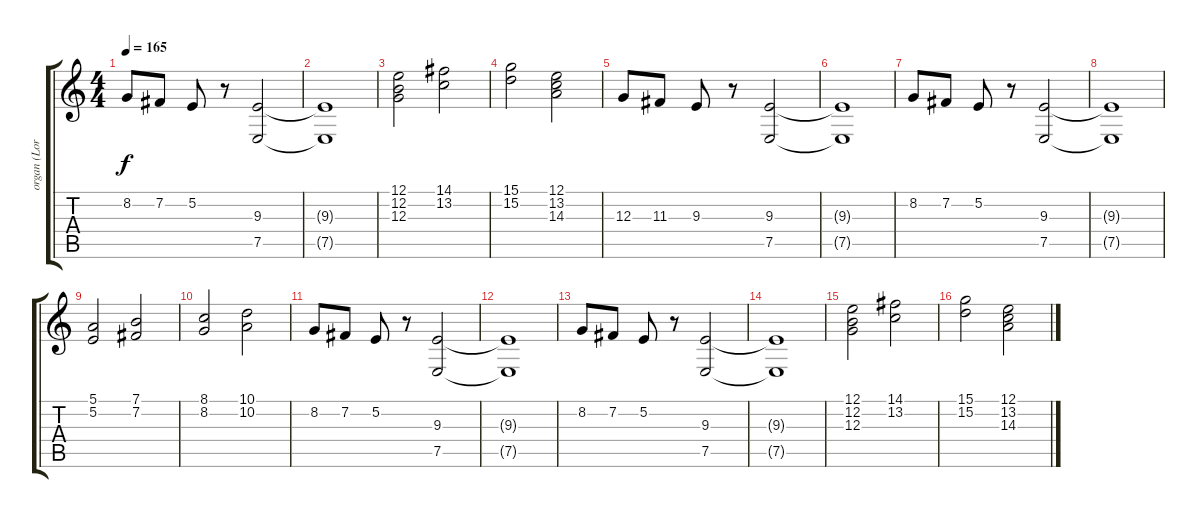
\track ("organ (Lord)" "organ (Lor") {instrument rockorgan}
\staff {score tabs}
\tuning (E4 B3 G3 D3 A2 E2) {hide}
\ts (4 4)
\tempo 165
\clef g2
\ks c
8.2.8{dy f} 7.2.8 5.2.8 r.8 (9.3 7.5).2 |
(9.3{t} 7.5{t}).1 |
(12.1 12.2 12.3).2 (14.1 13.2).2 |
(15.1 15.2).2 (12.1 13.2 14.3).2 |
12.3.8 11.3.8 9.3.8 r.8 (9.3 7.5).2 |
(9.3{t} 7.5{t}).1 |
8.2.8 7.2.8 5.2.8 r.8 (9.3 7.5).2 |
(9.3{t} 7.5{t}).1 |
(5.1 5.2).2 (7.1 7.2).2 |
(8.1 8.2).2 (10.1 10.2).2 |
8.2.8 7.2.8 5.2.8 r.8 (9.3 7.5).2 |
(9.3{t} 7.5{t}).1 |
8.2.8 7.2.8 5.2.8 r.8 (9.3 7.5).2 |
(9.3{t} 7.5{t}).1 |
(12.1 12.2 12.3).2 (14.1 13.2).2 |
(15.1 15.2).2 (12.1 13.2 14.3).2
